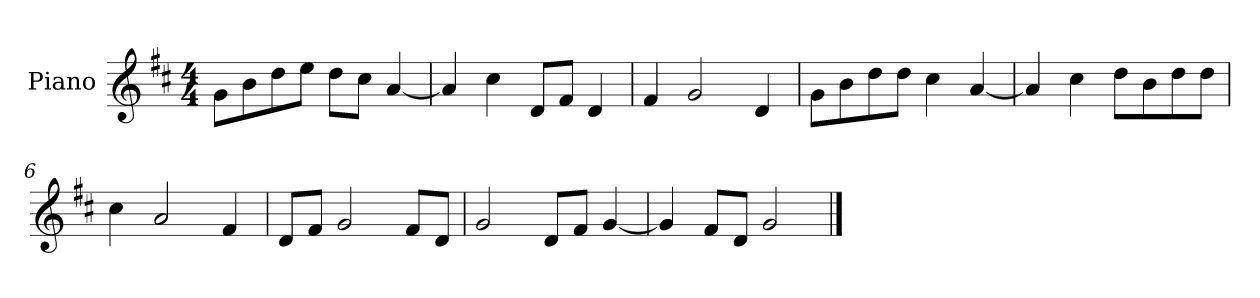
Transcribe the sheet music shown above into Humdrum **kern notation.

**kern
*part1
*staff1
*I"Piano
*I'P-no
*clefG2
*k[f#c#]
*M4/4
*MM90
=1
8g\L
8b\
8dd\
8ee\J
8dd\L
8cc#\J
[4a/
=2
4a/]
4cc#\
8d/L
8f#/J
4d/
=3
4f#/
2g/
4d/
=4
8g\L
8b\
8dd\
8dd\J
4cc#\
[4a/
=5
4a/]
4cc#\
8dd\L
8b\
8dd\
8dd\J
=6
4cc#\
2a/
4f#/
=7
8d/L
8f#/J
2g/
8f#/L
8d/J
!!LO:LB:g=z
=8
2g/
8d/L
8f#/J
[4g/
=9
4g/]
8f#/L
8d/J
2g/
==
*-
